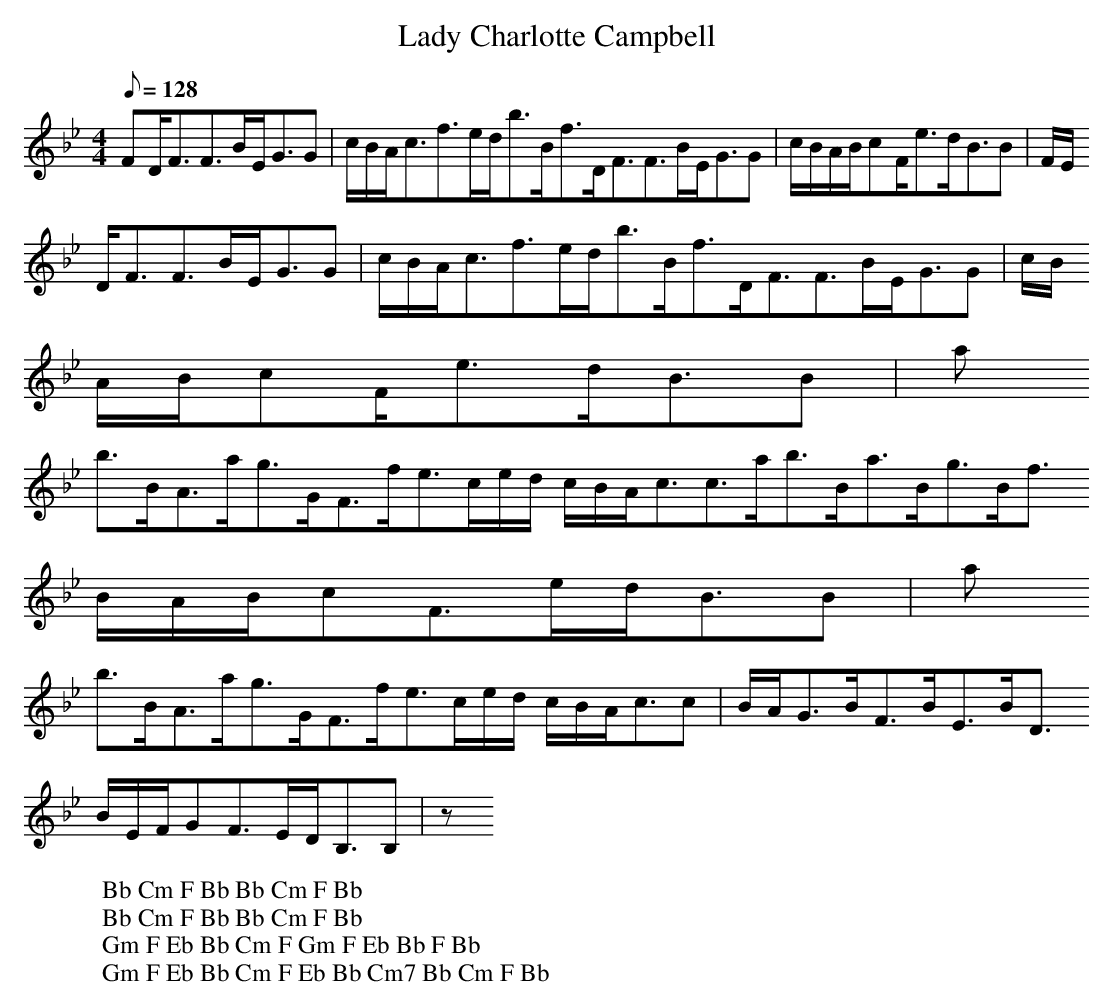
X:1
T:Lady Charlotte Campbell
M:4/4
L:1/8
Q:128
K:Bb
FD/F3/2F3/2B/E/G3/2G|c/B/A/c3/2f3/2e/d/b3/2B/f3/2D/F3/2F3/2B/E/G3/2G|c/B/A/B/cF/e3/2d/B3/2B|F/E/
W:Bb Cm F Bb Bb Cm F Bb
D/F3/2F3/2B/E/G3/2G|c/B/A/c3/2f3/2e/d/b3/2B/f3/2D/F3/2F3/2B/E/G3/2G|c/B/
A/B/cF/e3/2d/B3/2B|a
W:Bb Cm F Bb Bb Cm F Bb
b3/2B/A3/2a/g3/2G/F3/2f/e3/2c/e/d/ c/B/A/c3/2c3/2a/b3/2B/a3/2B/g3/2B/f3/
2B/A/B/cF3/2e/d/B3/2B|a
W:Gm F Eb Bb Cm F Gm F Eb Bb F Bb
b3/2B/A3/2a/g3/2G/F3/2f/e3/2c/e/d/ c/B/A/c3/2c|B/A/G3/2B/F3/2B/E3/2B/D3/
2B/E/F/GF3/2E/D/B,3/2B,|z
W:Gm F Eb Bb Cm F Eb Bb Cm7 Bb Cm F Bb
